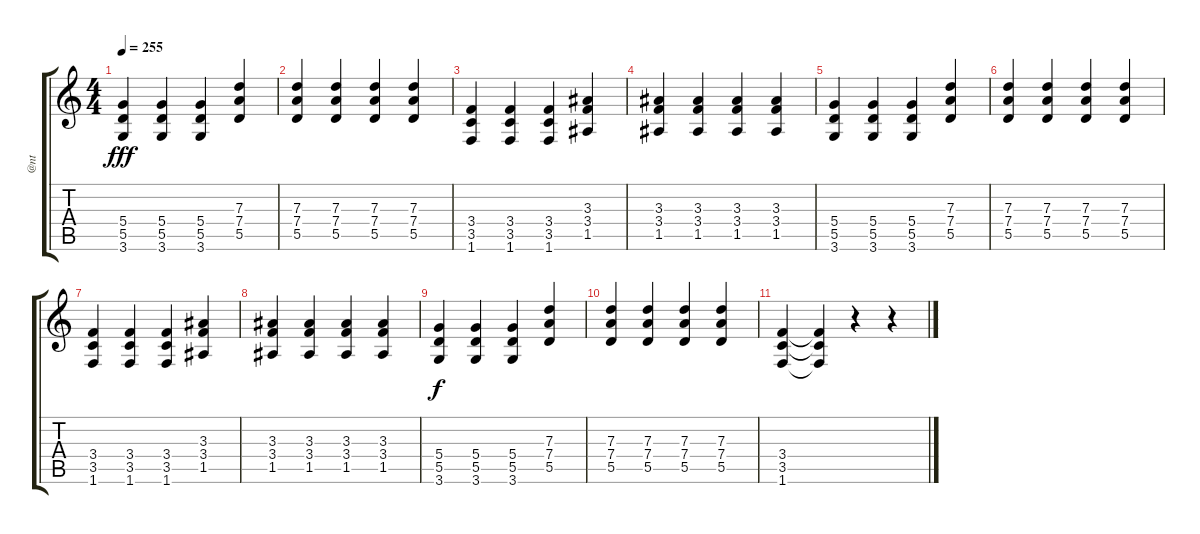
\track ("@nt" "@nt") {instrument distortionguitar}
\staff {score tabs}
\tuning (E4 B3 G3 D3 A2 E2) {hide}
\ts (4 4)
\tempo 255
\clef g2
\ks c
(5.4 5.5 3.6).4{dy fff} (5.4 5.5 3.6).4 (5.4 5.5 3.6).4 (7.3 7.4 5.5).4 |
(7.3 7.4 5.5).4 (7.3 7.4 5.5).4 (7.3 7.4 5.5).4 (7.3 7.4 5.5).4 |
(3.4 3.5 1.6).4 (3.4 3.5 1.6).4 (3.4 3.5 1.6).4 (3.3 3.4 1.5).4 |
(3.3 3.4 1.5).4 (3.3 3.4 1.5).4 (3.3 3.4 1.5).4 (3.3 3.4 1.5).4 |
(5.4 5.5 3.6).4 (5.4 5.5 3.6).4 (5.4 5.5 3.6).4 (7.3 7.4 5.5).4 |
(7.3 7.4 5.5).4 (7.3 7.4 5.5).4 (7.3 7.4 5.5).4 (7.3 7.4 5.5).4 |
(3.4 3.5 1.6).4 (3.4 3.5 1.6).4 (3.4 3.5 1.6).4 (3.3 3.4 1.5).4 |
(3.3 3.4 1.5).4 (3.3 3.4 1.5).4 (3.3 3.4 1.5).4 (3.3 3.4 1.5).4 |
(5.4 5.5 3.6).4{dy f} (5.4 5.5 3.6).4 (5.4 5.5 3.6).4 (7.3 7.4 5.5).4 |
(7.3 7.4 5.5).4 (7.3 7.4 5.5).4 (7.3 7.4 5.5).4 (7.3 7.4 5.5).4 |
(3.4 3.5 1.6).4 (3.4{t} 3.5{t} 1.6{t}).4 r.4 r.4
